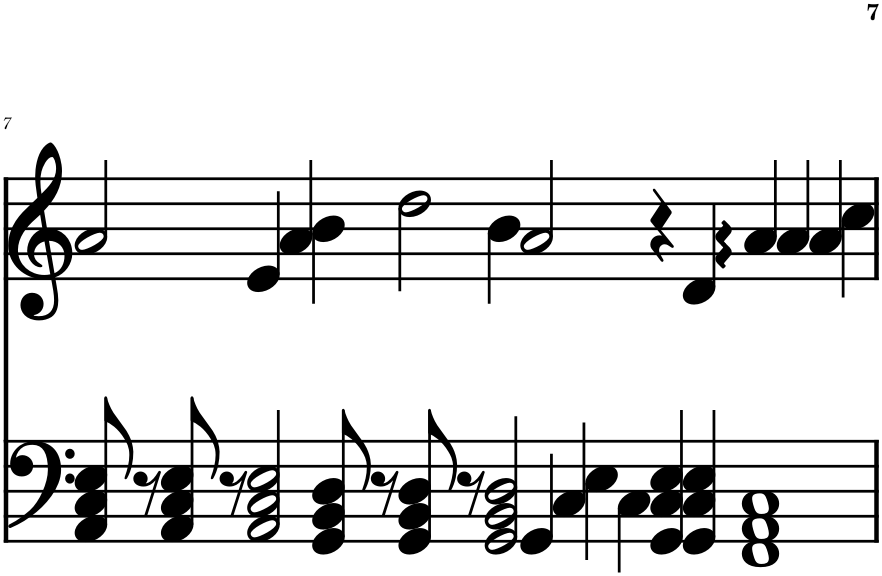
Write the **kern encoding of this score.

**kern	**kern
*part2	*part1
*staff2	*staff1
*I"Voice	*I"Voice
*I'V	*I'V
!!LO:PB:g=z
*clefF4	*clefG2
*k[]	*k[]
*M4/4	*M4/4
=7	=7
8AA/ 8C/ 8E/	2a/
8r	.
8AA/ 8C/ 8E/	.
8r	.
2AA/ 2C/ 2E/	4e/
.	4a/
8GG/ 8BB/ 8D/	4b\
8r	.
8GG/ 8BB/ 8D/	2dd\
8r	.
2GG/ 2BB/ 2D/	.
.	4b\
4GG/	2a/
4C/	.
4E\	2ryy
4C\	.
4GG/ 4C/ 4E/	4r
4GG/ 4C/ 4E/	4d/
1FF 1AA 1C	4a::/
.	4a/
.	4a/
.	4cc\
=	=
*-	*-
